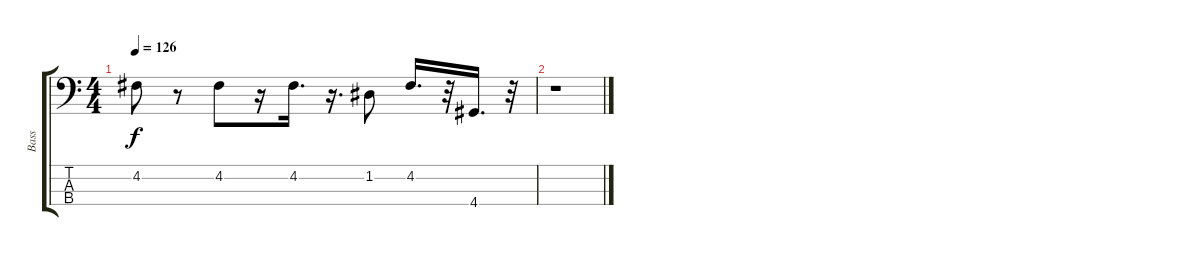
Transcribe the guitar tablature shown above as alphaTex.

\track ("Bass" "Bass") {instrument synthbass1}
\staff {score tabs}
\tuning (G2 D2 A1 E1) {hide}
\ts (4 4)
\tempo 126
\clef f4
\ks c
4.2.8{dy f} r.8 4.2.8 r.16 4.2.16{d} r.16{d} 1.2.8 4.2.16{d} r.32 4.4.16{d} r.32 |
r.1
